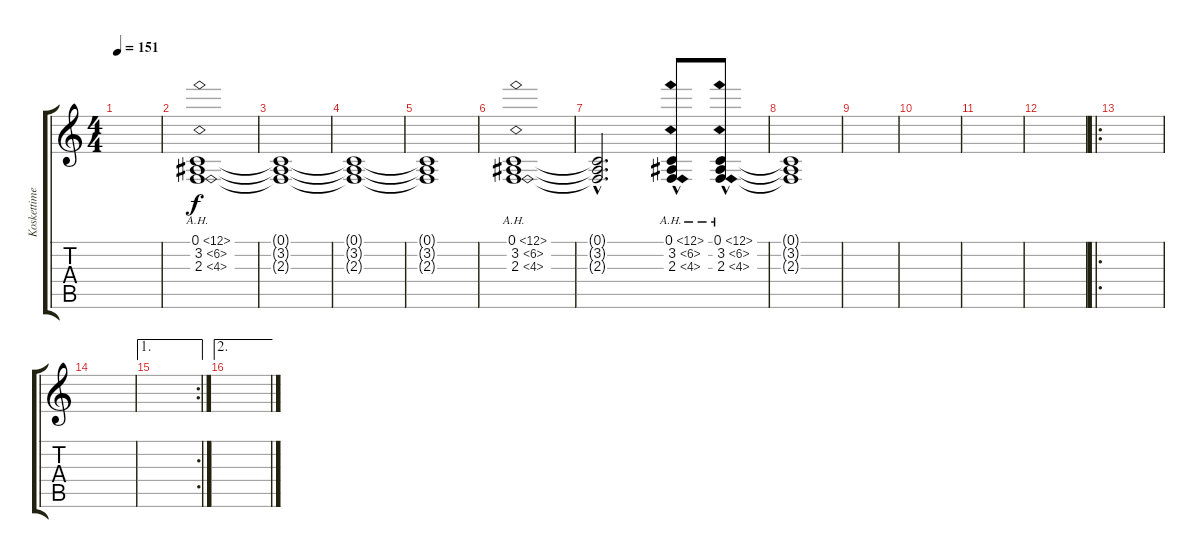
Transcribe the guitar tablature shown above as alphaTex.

\track ("Koskettimet 1" "Koskettime") {instrument stringensemble1}
\staff {score tabs}
\tuning (C4 G3 Eb3 Bb2 F2 C2) {hide}
\ts (4 4)
\tempo 151
\clef g2
\ks c
|
(0.1{ah 12} 3.2{ah 3} 2.3{ah 2}).1 |
(0.1{t} 3.2{t} 2.3{t}).1 |
(0.1{t} 3.2{t} 2.3{t}).1 |
(0.1{t} 3.2{t} 2.3{t}).1 |
(0.1{ah 12} 3.2{ah 3} 2.3{ah 2}).1 |
(0.1{hac t} 3.2{hac t} 2.3{hac t}).2{d} (0.1{ah 12 hac} 3.2{ah 3 hac} 2.3{ah 2 hac}).8 (0.1{ah 12 hac} 3.2{ah 3 hac} 2.3{ah 2 hac}).8 |
(0.1{t} 3.2{t} 2.3{t}).1 |
|
|
|
|
\ro
|
|
\ae 1
\rc 2
|
\ae 2
